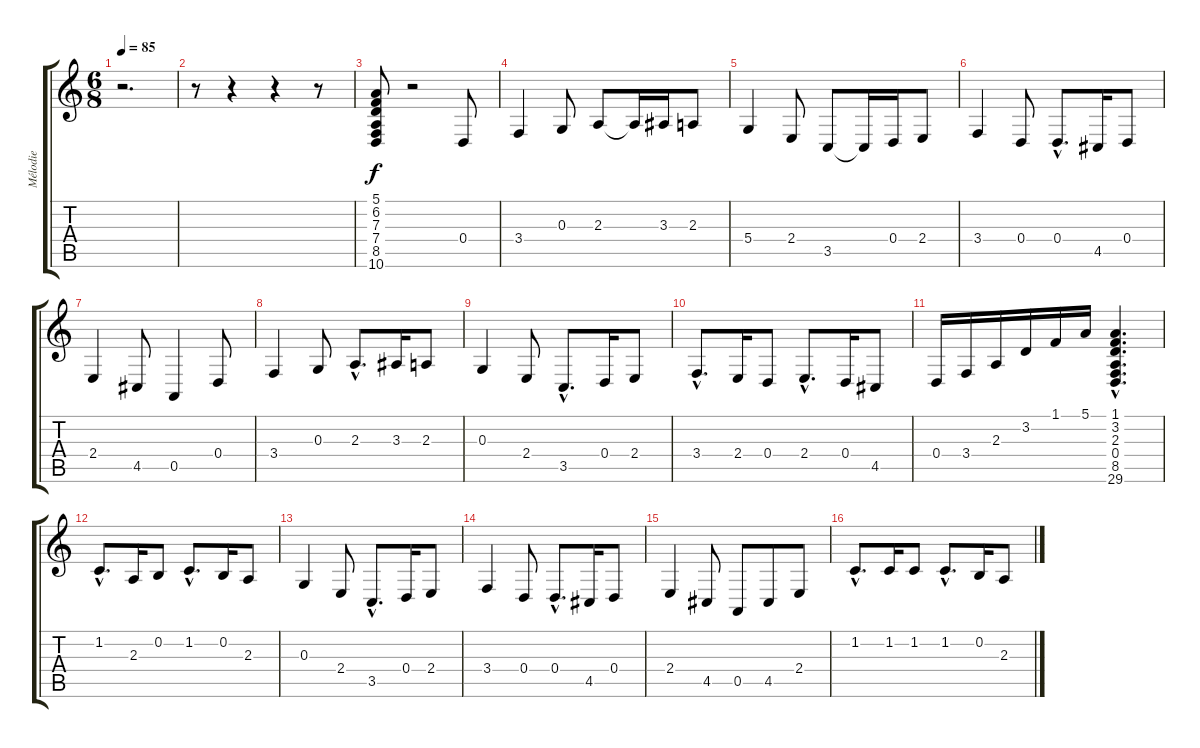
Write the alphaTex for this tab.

\track ("Mélodie" "Mélodie") {instrument brightacousticpiano}
\staff {score tabs}
\tuning (E4 B3 G3 D3 A2 E2) {hide}
\ts (6 8)
\tempo 85
\clef g2
\ks c
r.2{d dy f instrument brightacousticpiano} |
r.8 r.4 r.4 r.8 |
(5.1 6.2 7.3 7.4 8.5 10.6).8 r.2 0.4.8 |
3.4.4 0.3.8 2.3.8 2.3{t}.16 3.3.16 2.3.8 |
5.4.4 2.4.8 3.5.8 3.5{t}.16 0.4.16 2.4.8 |
3.4.4 0.4.8 0.4{hac}.8{d} 4.5.16 0.4.8 |
2.4.4 4.5.8 0.5.4 0.4.8 |
3.4.4 0.3.8 2.3{hac}.8{d} 3.3.16 2.3.8 |
0.3.4 2.4.8 3.5{hac}.8{d} 0.4.16 2.4.8 |
3.4{hac}.8{d} 2.4.16 0.4.8 2.4{hac}.8{d} 0.4.16 4.5.8 |
0.4.16 3.4.16 2.3.16 3.2.16 1.1.16 5.1.16 (1.1{hac} 3.2{hac} 2.3{hac} 0.4{hac} 8.5{hac} 29.6{hac}).4{d} |
1.2{hac}.8{d} 2.3.16 0.2.8 1.2{hac}.8{d} 0.2.16 2.3.8 |
0.3.4 2.4.8 3.5{hac}.8{d} 0.4.16 2.4.8 |
3.4.4 0.4.8 0.4{hac}.8{d} 4.5.16 0.4.8 |
2.4.4 4.5.8 0.5.8 4.5.8 2.4.8 |
1.2{hac}.8{d} 1.2.16 1.2.8 1.2{hac}.8{d} 0.2.16 2.3.8
